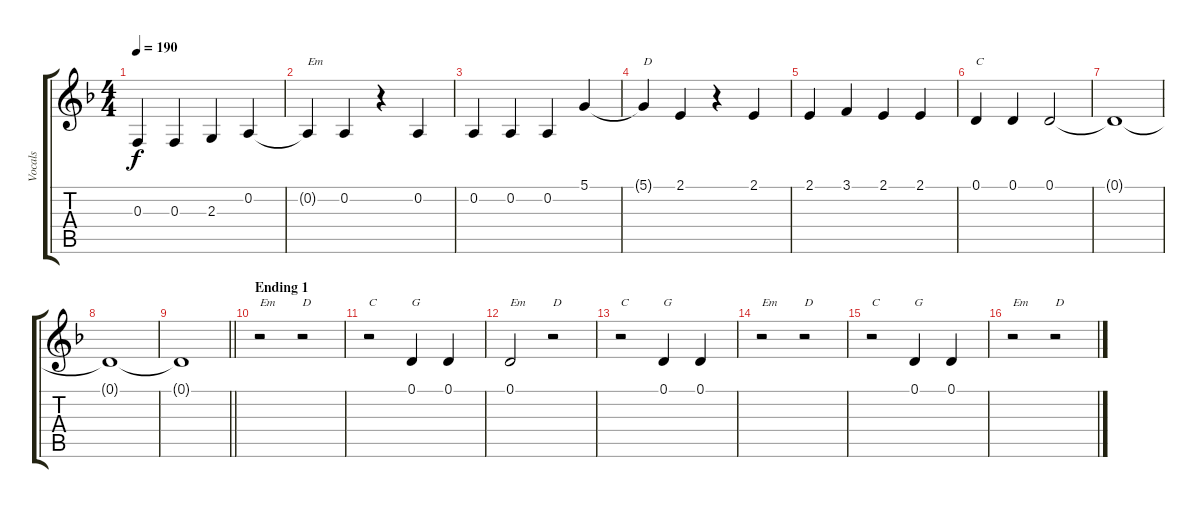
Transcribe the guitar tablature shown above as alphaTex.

\track ("Vocals" "Vocals") {instrument sopranosax}
\staff {score tabs}
\tuning (D4 A3 F3 C3 G2 D2) {hide}
\ts (4 4)
\tempo 190
\clef g2
\ks dminor
0.3.4{dy f} 0.3.4 2.3.4 0.2.4 |
0.2{t}.4{txt "Em"} 0.2.4 r.4 0.2.4 |
0.2.4 0.2.4 0.2.4 5.1.4 |
5.1{t}.4{txt "D"} 2.1.4 r.4 2.1.4 |
2.1.4 3.1.4 2.1.4 2.1.4 |
0.1.4{txt "C"} 0.1.4 0.1.2 |
0.1{t}.1 |
0.1{t}.1 |
\barLineRight lightlight
0.1{t}.1 |
\section ("" "Ending 1")
r.2{txt "Em"} r.2{txt "D"} |
r.2{txt "C"} 0.1.4{txt "G"} 0.1.4 |
0.1.2{txt "Em"} r.2{txt "D"} |
r.2{txt "C"} 0.1.4{txt "G"} 0.1.4 |
r.2{txt "Em"} r.2{txt "D"} |
r.2{txt "C"} 0.1.4{txt "G"} 0.1.4 |
r.2{txt "Em"} r.2{txt "D"}
